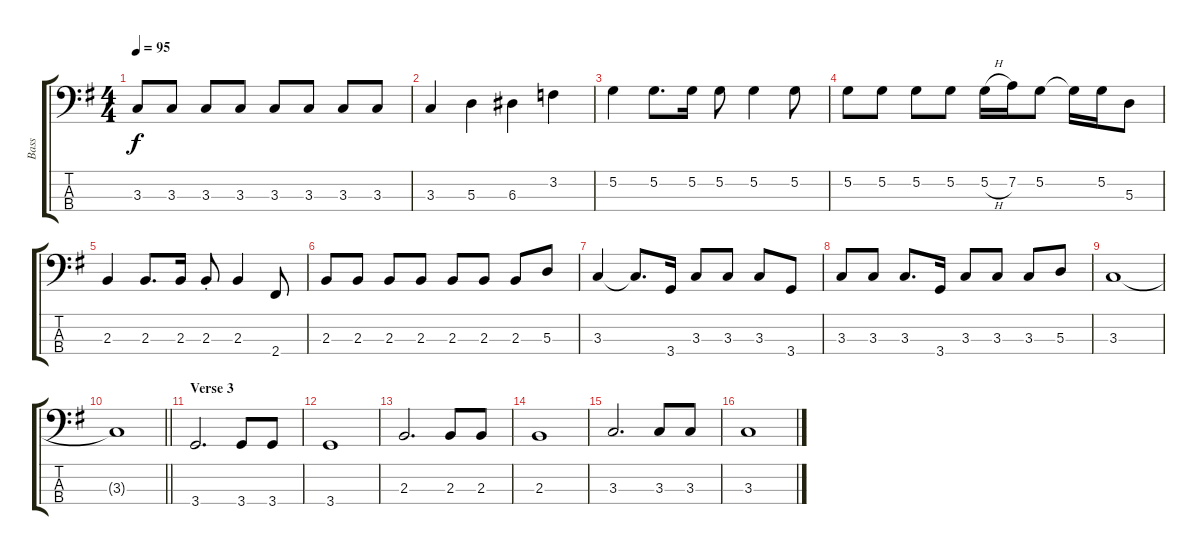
\track ("Bass" "Bass") {instrument electricbassfinger}
\staff {score tabs}
\tuning (G2 D2 A1 E1) {hide}
\ts (4 4)
\tempo 95
\clef f4
\ks g
3.3.8{dy f} 3.3.8 3.3.8 3.3.8 3.3.8 3.3.8 3.3.8 3.3.8 |
3.3.4 5.3.4 6.3.4 3.2.4 |
5.2.4 5.2.8{d} 5.2.16 5.2.8 5.2.4 5.2.8 |
5.2.8 5.2.8 5.2.8 5.2.8 5.2{h}.16 7.2.16 5.2.8 5.2{t}.16 5.2.16 5.3.8 |
2.3.4 2.3.8{d} 2.3.16 2.3{st}.8 2.3.4 2.4.8 |
2.3.8 2.3.8 2.3.8 2.3.8 2.3.8 2.3.8 2.3.8 5.3.8 |
3.3.4 3.3{t}.8{d} 3.4.16 3.3.8 3.3.8 3.3.8 3.4.8 |
3.3.8 3.3.8 3.3.8{d} 3.4.16 3.3.8 3.3.8 3.3.8 5.3.8 |
3.3.1 |
\barLineRight lightlight
3.3{t}.1 |
\section ("" "Verse 3")
3.4.2{d} 3.4.8 3.4.8 |
3.4.1 |
2.3.2{d} 2.3.8 2.3.8 |
2.3.1 |
3.3.2{d} 3.3.8 3.3.8 |
3.3.1
